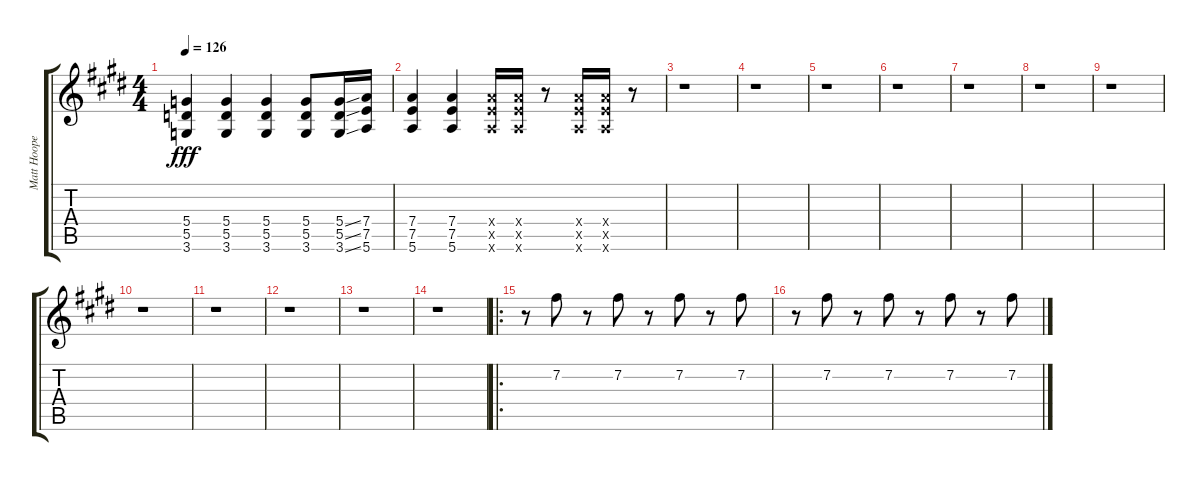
\track ("Matt Hoopes" "Matt Hoope") {instrument distortionguitar}
\staff {score tabs}
\tuning (E4 B3 G3 D3 A2 E2) {hide}
\ts (4 4)
\tempo 126
\clef g2
\ks e
(5.4 5.5 3.6).4{dy fff} (5.4 5.5 3.6).4 (5.4 5.5 3.6).4 (5.4 5.5 3.6).8 (5.4{ss} 5.5{ss} 3.6{ss}).16 (7.4 7.5 5.6).16 |
\ks c#minor
(7.4 7.5 5.6).4 (7.4 7.5 5.6).4 (7.4{x} 7.5{x} 5.6{x}).16 (7.4{x} 7.5{x} 5.6{x}).16 r.8 (7.4{x} 7.5{x} 5.6{x}).16 (7.4{x} 7.5{x} 5.6{x}).16 r.8 |
\ks e
r.1 |
r.1 |
r.1 |
r.1 |
r.1 |
r.1 |
r.1 |
r.1 |
r.1 |
\ks c#minor
r.1 |
\ks e
r.1 |
\ks c#minor
r.1 |
\ro
\ks e
r.8 7.2.8 r.8 7.2.8 r.8 7.2.8 r.8 7.2.8 |
\ks c#minor
r.8 7.2.8 r.8 7.2.8 r.8 7.2.8 r.8 7.2.8
